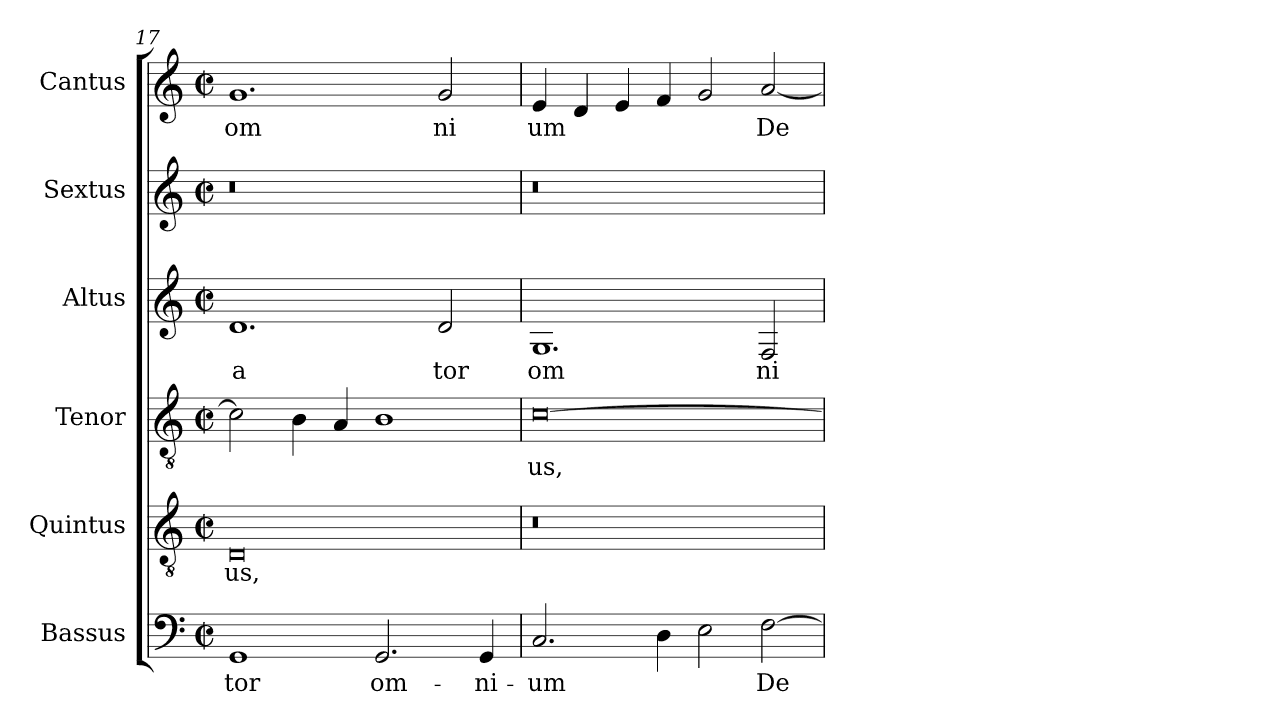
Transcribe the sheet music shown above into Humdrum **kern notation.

**kern	**text	**kern	**text	**kern	**text	**kern	**text	**kern	**kern	**text
*part6	*part6	*part5	*part5	*part4	*part4	*part3	*part3	*part2	*part1	*part1
*staff6	*staff6	*staff5	*staff5	*staff4	*staff4	*staff3	*staff3	*staff2	*staff1	*staff1
*I"Bassus	*	*I"Quintus	*	*I"Tenor	*	*I"Altus	*	*I"Sextus	*I"Cantus	*
*clefF4	*	*clefGv2	*	*clefGv2	*	*clefG2	*	*clefG2	*clefG2	*
*k[]	*	*k[]	*	*k[]	*	*k[]	*	*k[]	*k[]	*
*C:	*	*C:	*	*C:	*	*C:	*	*C:	*C:	*
*M2/2	*	*M2/2	*	*M2/2	*	*M2/2	*	*M2/2	*M2/2	*
*met(c|)	*	*met(c|)	*	*met(c|)	*	*met(c|)	*	*met(c|)	*met(c|)	*
=17	=17	=17	=17	=17	=17	=17	=17	=17	=17	=17
!	!LO:LY:b	!	!LO:LY:b:cj	!	!LO:LY:b:cj	!	!LO:LY:b:cj	!	!	!LO:LY:b:cj
1GG	-tor	0D	us,	2c\]	.	1.d	a	0r	1.g	om
!	!	!	!	!	!LO:LY:b:cj	!	!	!	!	!
.	.	.	.	4B\	.	.	.	.	.	.
!	!	!	!	!	!LO:LY:b:cj	!	!	!	!	!
.	.	.	.	4A/	.	.	.	.	.	.
!	!LO:LY:b	!	!	!	!LO:LY:b:cj	!	!	!	!	!
2.GG/	om-	.	.	1B	.	.	.	.	.	.
!	!	!	!	!	!	!	!LO:LY:b:cj	!	!	!LO:LY:b:cj
.	.	.	.	.	.	2d/	tor	.	2g/	ni
!	!LO:LY:b	!	!	!	!	!	!	!	!	!
4GG/	-ni-	.	.	.	.	.	.	.	.	.
=18	=18	=18	=18	=18	=18	=18	=18	=18	=18	=18
!	!LO:LY:b	!	!	!	!LO:LY:b:cj	!	!LO:LY:b:cj	!	!	!LO:LY:b:cj
2.C/	-um	0r	.	[>0c	us,	1.G	om	0r	4e/	um
!	!	!	!	!	!	!	!	!	!	!LO:LY:b:cj
.	.	.	.	.	.	.	.	.	4d/	.
!	!	!	!	!	!	!	!	!	!	!LO:LY:b:cj
.	.	.	.	.	.	.	.	.	4e/	.
!	!LO:LY:b	!	!	!	!	!	!	!	!	!LO:LY:b:cj
4D\	.	.	.	.	.	.	.	.	4f/	.
!	!LO:LY:b	!	!	!	!	!	!	!	!	!LO:LY:b:cj
2E\	.	.	.	.	.	.	.	.	2g/	.
!	!LO:LY:b	!	!	!	!	!	!LO:LY:b:cj	!	!	!LO:LY:b:cj
[>2F\	De-	.	.	.	.	2F/	ni	.	[>2a/	De
=	=	=	=	=	=	=	=	=	=	=
*-	*-	*-	*-	*-	*-	*-	*-	*-	*-	*-
